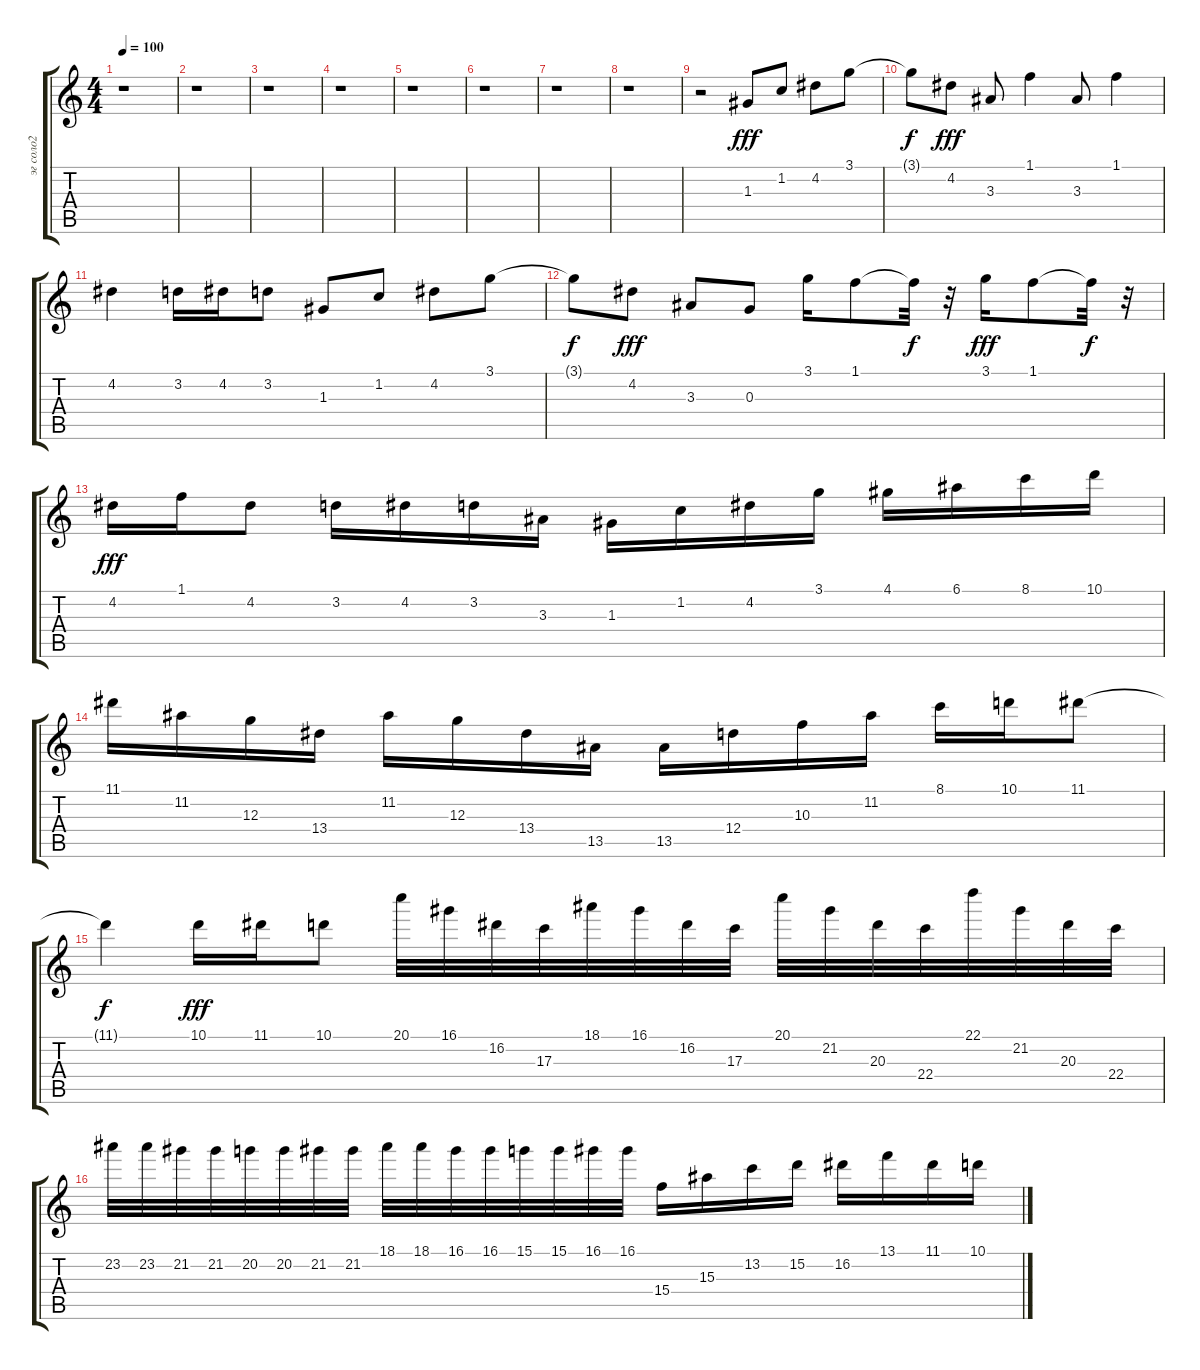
\track ("эг соло2" "эг соло2") {instrument distortionguitar}
\staff {score tabs}
\tuning (E4 B3 G3 D3 A2 E2) {hide}
\ts (4 4)
\tempo 100
\clef g2
\ks c
r.1{dy fff} |
r.1 |
r.1 |
r.1 |
r.1 |
r.1 |
r.1 |
r.1 |
r.2 1.3.8 1.2.8 4.2.8 3.1.8 |
3.1{t}.8{dy f} 4.2.8{dy fff} 3.3.8 1.1.4 3.3.8 1.1.4 |
4.2.4 3.2.16 4.2.16 3.2.8 1.3.8 1.2.8 4.2.8 3.1.8 |
3.1{t}.8{dy f} 4.2.8{dy fff} 3.3.8 0.3.8 3.1.16 1.1.8 1.1{t}.32{dy f} r.32 3.1.16{dy fff} 1.1.8 1.1{t}.32{dy f} r.32 |
4.2.16{dy fff} 1.1.16 4.2.8 3.2.16 4.2.16 3.2.16 3.3.16 1.3.16 1.2.16 4.2.16 3.1.16 4.1.16 6.1.16 8.1.16 10.1.16 |
11.1.16 11.2.16 12.3.16 13.4.16 11.2.16 12.3.16 13.4.16 13.5.16 13.5.16 12.4.16 10.3.16 11.2.16 8.1.16 10.1.16 11.1.8 |
11.1{t}.4{dy f} 10.1.16{dy fff} 11.1.16 10.1.8 20.1.32 16.1.32 16.2.32 17.3.32 18.1.32 16.1.32 16.2.32 17.3.32 20.1.32 21.2.32 20.3.32 22.4.32 22.1.32 21.2.32 20.3.32 22.4.32 |
23.2.32 23.2.32 21.2.32 21.2.32 20.2.32 20.2.32 21.2.32 21.2.32 18.1.32 18.1.32 16.1.32 16.1.32 15.1.32 15.1.32 16.1.32 16.1.32 15.4.16 15.3.16 13.2.16 15.2.16 16.2.16 13.1.16 11.1.16 10.1.16
